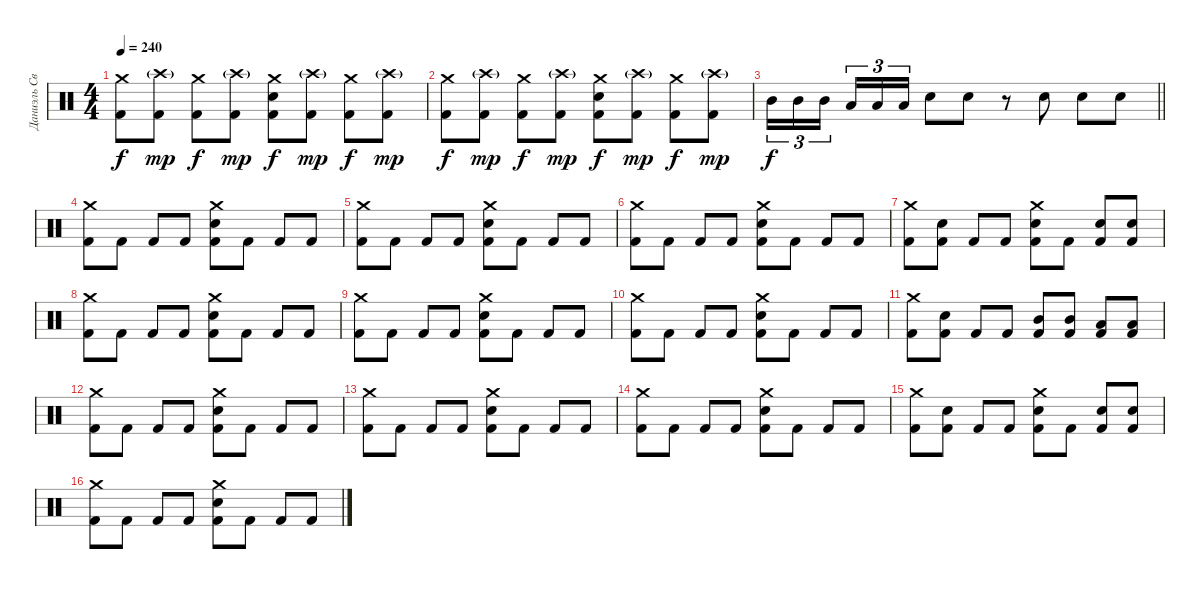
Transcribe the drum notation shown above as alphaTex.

\track ("Даниэль Свенсон" "Даниэль Св") {instrument percussion}
\staff {score}
\articulation defaults
\ts (4 4)
\tempo 240
\clef neutral
\ks c
("Crash medium (hit)" "Kick (hit) 2").8{dy f} ("Crash high (hit)"{g} "Kick (hit) 2").8{dy mp} ("Crash medium (hit)" "Kick (hit) 2").8{dy f} ("Crash high (hit)"{g} "Kick (hit) 2").8{dy mp} ("Crash medium (hit)" "Electric Snare (hit)" "Kick (hit) 2").8{dy f} ("Crash high (hit)"{g} "Kick (hit) 2").8{dy mp} ("Crash medium (hit)" "Kick (hit) 2").8{dy f} ("Crash high (hit)"{g} "Kick (hit) 2").8{dy mp} |
("Crash medium (hit)" "Kick (hit) 2").8{dy f} ("Crash high (hit)"{g} "Kick (hit) 2").8{dy mp} ("Crash medium (hit)" "Kick (hit) 2").8{dy f} ("Crash high (hit)"{g} "Kick (hit) 2").8{dy mp} ("Crash medium (hit)" "Electric Snare (hit)" "Kick (hit) 2").8{dy f} ("Crash high (hit)"{g} "Kick (hit) 2").8{dy mp} ("Crash medium (hit)" "Kick (hit) 2").8{dy f} ("Crash high (hit)"{g} "Kick (hit) 2").8{dy mp} |
\barLineRight lightlight "Mid Tom (hit)".16{tu (3 2) dy f} "Mid Tom (hit)".16{tu (3 2)} "Mid Tom (hit)".16{tu (3 2) beam splitsecondary} "Low Tom (hit)".16{tu (3 2)} "Low Tom (hit)".16{tu (3 2)} "Low Tom (hit)".16{tu (3 2)} "Electric Snare (hit)".8 "Electric Snare (hit)".8
r.8 "Electric Snare (hit)".8 "Electric Snare (hit)".8 "Electric Snare (hit)".8 |
\section ("" "")
("Crash medium (hit)" "Kick (hit) 2").8 "Kick (hit) 2".8 "Kick (hit) 2".8 "Kick (hit) 2".8 ("Crash medium (hit)" "Electric Snare (hit)" "Kick (hit) 2").8 "Kick (hit) 2".8 "Kick (hit) 2".8 "Kick (hit) 2".8 |
("Crash medium (hit)" "Kick (hit) 2").8 "Kick (hit) 2".8 "Kick (hit) 2".8 "Kick (hit) 2".8 ("Crash medium (hit)" "Electric Snare (hit)" "Kick (hit) 2").8 "Kick (hit) 2".8 "Kick (hit) 2".8 "Kick (hit) 2".8 |
("Crash medium (hit)" "Kick (hit) 2").8 "Kick (hit) 2".8 "Kick (hit) 2".8 "Kick (hit) 2".8 ("Crash medium (hit)" "Electric Snare (hit)" "Kick (hit) 2").8 "Kick (hit) 2".8 "Kick (hit) 2".8 "Kick (hit) 2".8 |
("Crash medium (hit)" "Kick (hit) 2").8 ("Electric Snare (hit)" "Kick (hit) 2").8 "Kick (hit) 2".8 "Kick (hit) 2".8 ("Crash medium (hit)" "Electric Snare (hit)" "Kick (hit) 2").8 "Kick (hit) 2".8 ("Electric Snare (hit)" "Kick (hit) 2").8 ("Electric Snare (hit)" "Kick (hit) 2").8 |
("Crash medium (hit)" "Kick (hit) 2").8 "Kick (hit) 2".8 "Kick (hit) 2".8 "Kick (hit) 2".8 ("Crash medium (hit)" "Electric Snare (hit)" "Kick (hit) 2").8 "Kick (hit) 2".8 "Kick (hit) 2".8 "Kick (hit) 2".8 |
("Crash medium (hit)" "Kick (hit) 2").8 "Kick (hit) 2".8 "Kick (hit) 2".8 "Kick (hit) 2".8 ("Crash medium (hit)" "Electric Snare (hit)" "Kick (hit) 2").8 "Kick (hit) 2".8 "Kick (hit) 2".8 "Kick (hit) 2".8 |
("Crash medium (hit)" "Kick (hit) 2").8 "Kick (hit) 2".8 "Kick (hit) 2".8 "Kick (hit) 2".8 ("Crash medium (hit)" "Electric Snare (hit)" "Kick (hit) 2").8 "Kick (hit) 2".8 "Kick (hit) 2".8 "Kick (hit) 2".8 |
("Crash medium (hit)" "Kick (hit) 2").8 ("Electric Snare (hit)" "Kick (hit) 2").8 "Kick (hit) 2".8 "Kick (hit) 2".8 ("Mid Tom (hit)" "Kick (hit) 2").8 ("Mid Tom (hit)" "Kick (hit) 2").8 ("Low Tom (hit)" "Kick (hit) 2").8 ("Low Tom (hit)" "Kick (hit) 2").8 |
("Crash medium (hit)" "Kick (hit) 2").8 "Kick (hit) 2".8 "Kick (hit) 2".8 "Kick (hit) 2".8 ("Crash medium (hit)" "Electric Snare (hit)" "Kick (hit) 2").8 "Kick (hit) 2".8 "Kick (hit) 2".8 "Kick (hit) 2".8 |
("Crash medium (hit)" "Kick (hit) 2").8 "Kick (hit) 2".8 "Kick (hit) 2".8 "Kick (hit) 2".8 ("Crash medium (hit)" "Electric Snare (hit)" "Kick (hit) 2").8 "Kick (hit) 2".8 "Kick (hit) 2".8 "Kick (hit) 2".8 |
("Crash medium (hit)" "Kick (hit) 2").8 "Kick (hit) 2".8 "Kick (hit) 2".8 "Kick (hit) 2".8 ("Crash medium (hit)" "Electric Snare (hit)" "Kick (hit) 2").8 "Kick (hit) 2".8 "Kick (hit) 2".8 "Kick (hit) 2".8 |
("Crash medium (hit)" "Kick (hit) 2").8 ("Electric Snare (hit)" "Kick (hit) 2").8 "Kick (hit) 2".8 "Kick (hit) 2".8 ("Crash medium (hit)" "Electric Snare (hit)" "Kick (hit) 2").8 "Kick (hit) 2".8 ("Electric Snare (hit)" "Kick (hit) 2").8 ("Electric Snare (hit)" "Kick (hit) 2").8 |
("Crash medium (hit)" "Kick (hit) 2").8 "Kick (hit) 2".8 "Kick (hit) 2".8 "Kick (hit) 2".8 ("Crash medium (hit)" "Electric Snare (hit)" "Kick (hit) 2").8 "Kick (hit) 2".8 "Kick (hit) 2".8 "Kick (hit) 2".8
